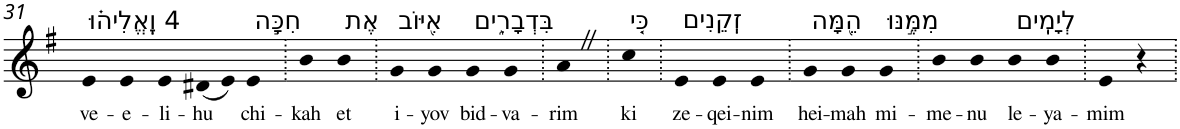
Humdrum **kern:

**kern	**text
*part1	*part1
*staff1	*staff1
*I"Piano	*
*I'Pno	*
!!LO:PB:g=z
*clefG2	*
*k[f#]	*
*G:	*
=31	=31
!LO:TX:a:t=4 וֶֽאֱלִיה֗וּ	!
!	!LO:LY:b
4e	ve-
!	!LO:LY:b
4e	-e-
!	!LO:LY:b
4e	-li-
!	!LO:LY:b
(8d#X	-hu
8e)	.
!LO:TX:a:t=חִכָּ֣ה	!
!	!LO:LY:b
4e	chi-
=32.	=32.
!	!LO:LY:b
4b	-kah
!LO:TX:a:t=אֶת	!
!	!LO:LY:b
4b	et
=33.	=33.
!LO:TX:a:t=אִ֭יּוֹב	!
!	!LO:LY:b
4g	i-
!	!LO:LY:b
4g	-yov
!LO:TX:a:t=בִּדְבָרִ֑ים	!
!	!LO:LY:b
4g	bid-
!	!LO:LY:b
4g	-va-
=34.	=34.
!	!LO:LY:b
4aZ	-rim
=35.	=35.
!LO:TX:a:t=כִּ֤י	!
!	!LO:LY:b
4cc	ki
=36.	=36.
!LO:TX:a:t=זְֽקֵנִים	!
!	!LO:LY:b
4e	ze-
!	!LO:LY:b
4e	-qei-
!	!LO:LY:b
4e	-nim
=37.	=37.
!LO:TX:a:t=הֵ֖מָּה	!
!	!LO:LY:b
4g	hei-
!	!LO:LY:b
4g	-mah
!LO:TX:a:t=מִמֶּ֣נּוּ	!
!	!LO:LY:b
4g	mi-
=38.	=38.
!	!LO:LY:b
4b	-me-
!	!LO:LY:b
4b	-nu
!LO:TX:a:t=לְיָמִֽים	!
!	!LO:LY:b
4b	le-
!	!LO:LY:b
4b	-ya-
=39.	=39.
!	!LO:LY:b
4e	-mim
4r	.
=.	=.
*-	*-
